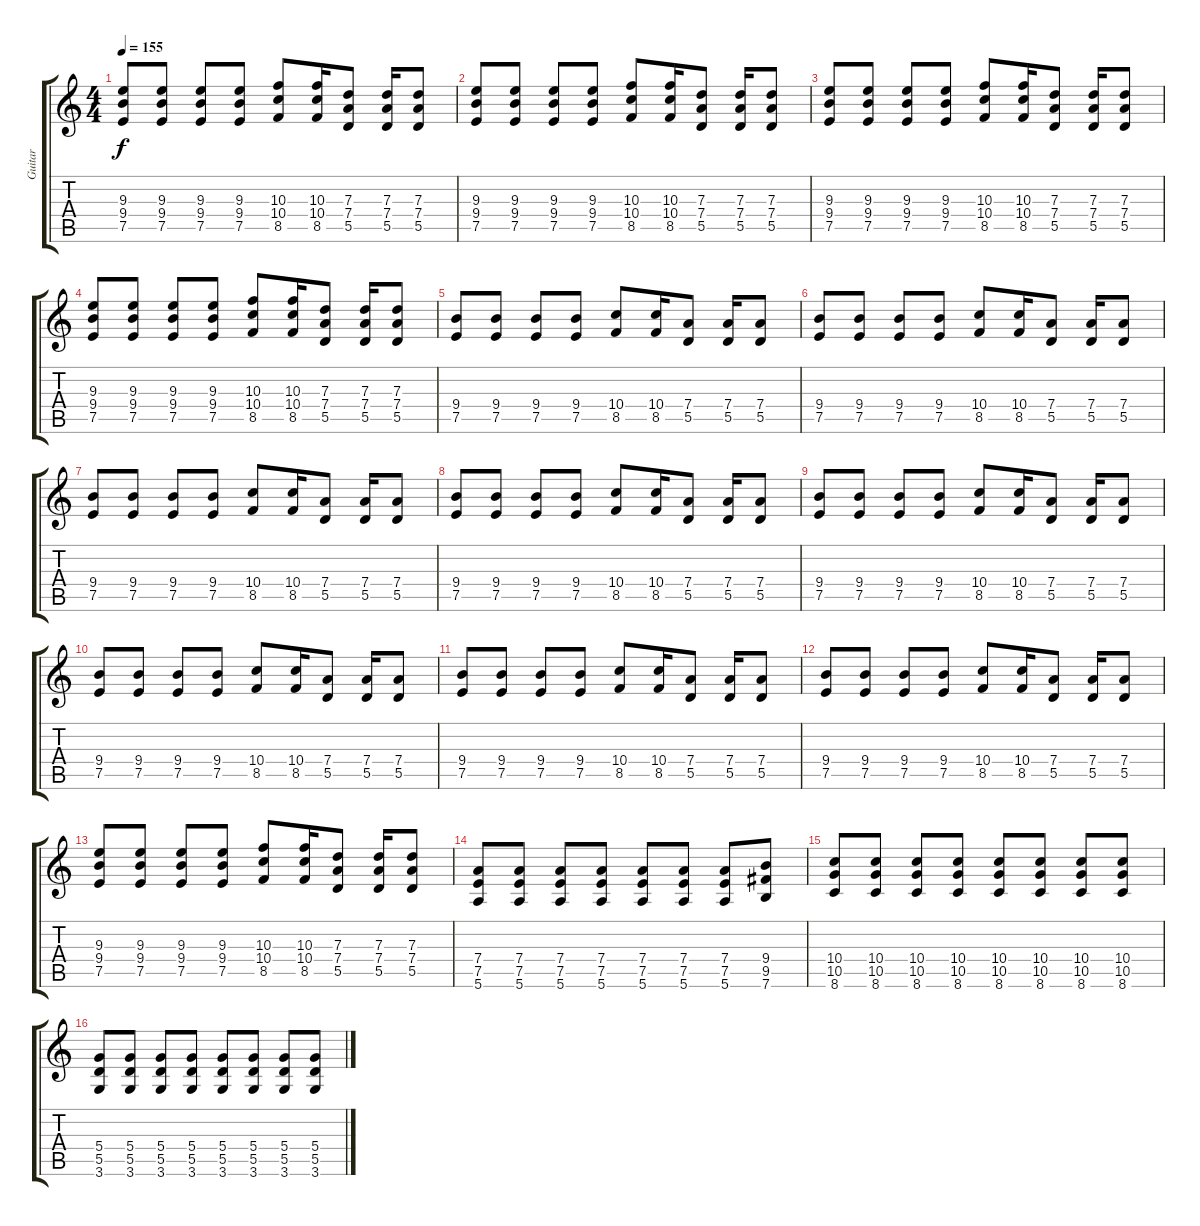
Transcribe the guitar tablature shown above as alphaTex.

\track ("Guitar" "Guitar") {instrument distortionguitar}
\staff {score tabs}
\tuning (E4 B3 G3 D3 A2 E2) {hide}
\ts (4 4)
\tempo 155
\clef g2
\ks c
(9.3 9.4 7.5).8{dy f} (9.3 9.4 7.5).8 (9.3 9.4 7.5).8 (9.3 9.4 7.5).8 (10.3 10.4 8.5).8 (10.3 10.4 8.5).16 (7.3 7.4 5.5).8 (7.3 7.4 5.5).16 (7.3 7.4 5.5).8 |
(9.3 9.4 7.5).8 (9.3 9.4 7.5).8 (9.3 9.4 7.5).8 (9.3 9.4 7.5).8 (10.3 10.4 8.5).8 (10.3 10.4 8.5).16 (7.3 7.4 5.5).8 (7.3 7.4 5.5).16 (7.3 7.4 5.5).8 |
(9.3 9.4 7.5).8 (9.3 9.4 7.5).8 (9.3 9.4 7.5).8 (9.3 9.4 7.5).8 (10.3 10.4 8.5).8 (10.3 10.4 8.5).16 (7.3 7.4 5.5).8 (7.3 7.4 5.5).16 (7.3 7.4 5.5).8 |
(9.3 9.4 7.5).8 (9.3 9.4 7.5).8 (9.3 9.4 7.5).8 (9.3 9.4 7.5).8 (10.3 10.4 8.5).8 (10.3 10.4 8.5).16 (7.3 7.4 5.5).8 (7.3 7.4 5.5).16 (7.3 7.4 5.5).8 |
(9.4 7.5).8 (9.4 7.5).8 (9.4 7.5).8 (9.4 7.5).8 (10.4 8.5).8 (10.4 8.5).16 (7.4 5.5).8 (7.4 5.5).16 (7.4 5.5).8 |
(9.4 7.5).8 (9.4 7.5).8 (9.4 7.5).8 (9.4 7.5).8 (10.4 8.5).8 (10.4 8.5).16 (7.4 5.5).8 (7.4 5.5).16 (7.4 5.5).8 |
(9.4 7.5).8 (9.4 7.5).8 (9.4 7.5).8 (9.4 7.5).8 (10.4 8.5).8 (10.4 8.5).16 (7.4 5.5).8 (7.4 5.5).16 (7.4 5.5).8 |
(9.4 7.5).8 (9.4 7.5).8 (9.4 7.5).8 (9.4 7.5).8 (10.4 8.5).8 (10.4 8.5).16 (7.4 5.5).8 (7.4 5.5).16 (7.4 5.5).8 |
(9.4 7.5).8 (9.4 7.5).8 (9.4 7.5).8 (9.4 7.5).8 (10.4 8.5).8 (10.4 8.5).16 (7.4 5.5).8 (7.4 5.5).16 (7.4 5.5).8 |
(9.4 7.5).8 (9.4 7.5).8 (9.4 7.5).8 (9.4 7.5).8 (10.4 8.5).8 (10.4 8.5).16 (7.4 5.5).8 (7.4 5.5).16 (7.4 5.5).8 |
(9.4 7.5).8 (9.4 7.5).8 (9.4 7.5).8 (9.4 7.5).8 (10.4 8.5).8 (10.4 8.5).16 (7.4 5.5).8 (7.4 5.5).16 (7.4 5.5).8 |
(9.4 7.5).8 (9.4 7.5).8 (9.4 7.5).8 (9.4 7.5).8 (10.4 8.5).8 (10.4 8.5).16 (7.4 5.5).8 (7.4 5.5).16 (7.4 5.5).8 |
(9.3 9.4 7.5).8 (9.3 9.4 7.5).8 (9.3 9.4 7.5).8 (9.3 9.4 7.5).8 (10.3 10.4 8.5).8 (10.3 10.4 8.5).16 (7.3 7.4 5.5).8 (7.3 7.4 5.5).16 (7.3 7.4 5.5).8 |
(7.4 7.5 5.6).8 (7.4 7.5 5.6).8 (7.4 7.5 5.6).8 (7.4 7.5 5.6).8 (7.4 7.5 5.6).8 (7.4 7.5 5.6).8 (7.4 7.5 5.6).8 (9.4 9.5 7.6).8 |
(10.4 10.5 8.6).8 (10.4 10.5 8.6).8 (10.4 10.5 8.6).8 (10.4 10.5 8.6).8 (10.4 10.5 8.6).8 (10.4 10.5 8.6).8 (10.4 10.5 8.6).8 (10.4 10.5 8.6).8 |
(5.4 5.5 3.6).8 (5.4 5.5 3.6).8 (5.4 5.5 3.6).8 (5.4 5.5 3.6).8 (5.4 5.5 3.6).8 (5.4 5.5 3.6).8 (5.4 5.5 3.6).8 (5.4 5.5 3.6).8
